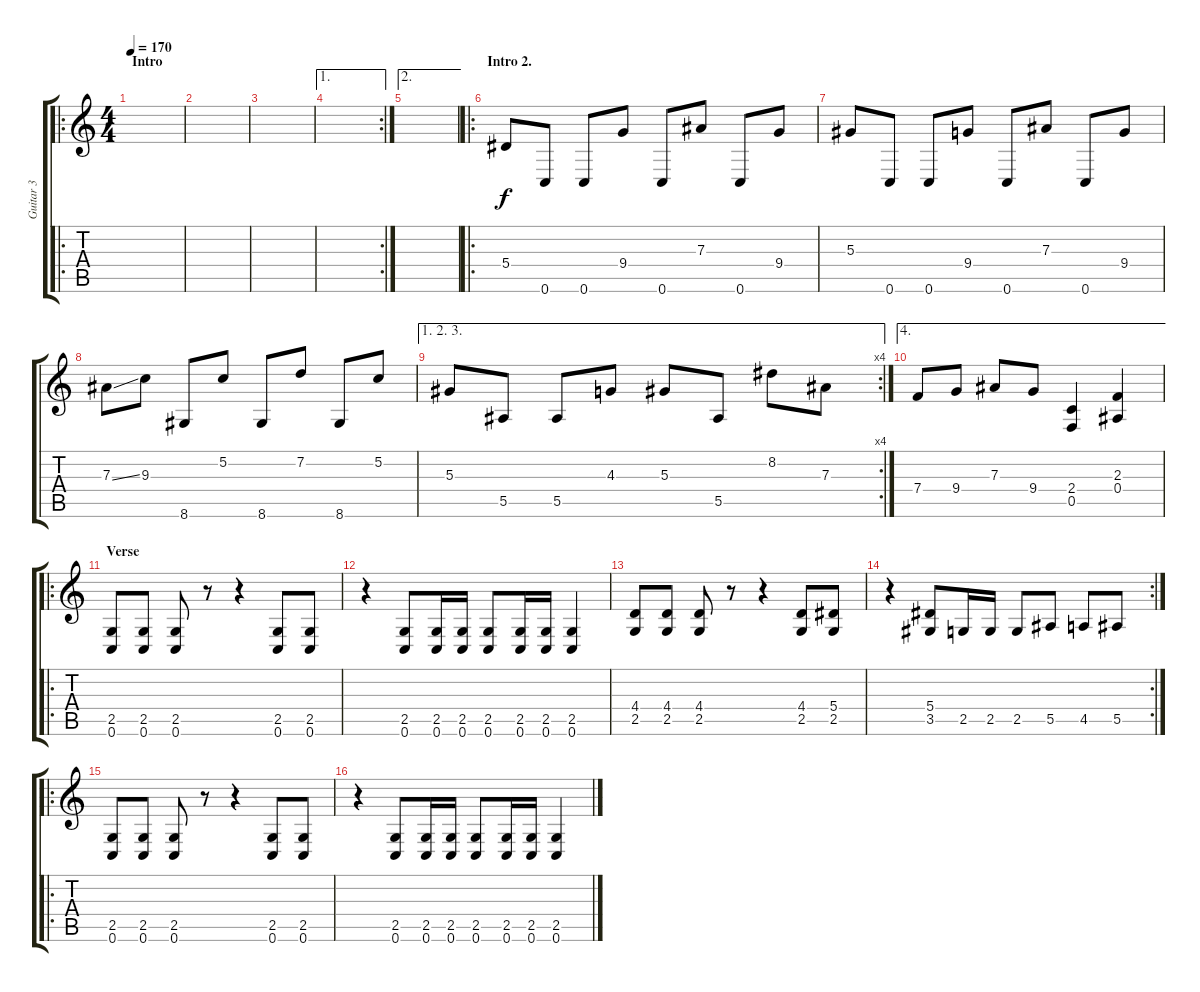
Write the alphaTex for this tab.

\track ("Guitar 3" "Guitar 3") {instrument distortionguitar}
\staff {score tabs}
\tuning (C4 G3 Eb3 Bb2 F2 C2) {hide}
\ro
\ts (4 4)
\section ("" "Intro")
\tempo 170
\clef g2
\ks c
|
|
|
\ae 1
\rc 2
|
\ae 2
|
\ro
\section ("" "Intro 2.")
5.4.8 0.6.8 0.6.8 9.4.8 0.6.8 7.3.8 0.6.8 9.4.8 |
5.3.8 0.6.8 0.6.8 9.4.8 0.6.8 7.3.8 0.6.8 9.4.8 |
7.3{ss}.8 9.3.8 8.6.8 5.2.8 8.6.8 7.2.8 8.6.8 5.2.8 |
\ae (1 2 3)
\rc 4
5.3.8 5.5.8 5.5.8 4.3.8 5.3.8 5.5.8 8.2.8 7.3.8 |
\ae 4
7.4.8 9.4.8 7.3.8 9.4.8 (2.4 0.5).4 (2.3 0.4).4 |
\ro
\section ("" "Verse")
(2.5 0.6).8 (2.5 0.6).8 (2.5 0.6).8 r.8 r.4 (2.5 0.6).8 (2.5 0.6).8 |
r.4 (2.5 0.6).8 (2.5 0.6).16 (2.5 0.6).16 (2.5 0.6).8 (2.5 0.6).16 (2.5 0.6).16 (2.5 0.6).4 |
(4.4 2.5).8 (4.4 2.5).8 (4.4 2.5).8 r.8 r.4 (4.4 2.5).8 (5.4 2.5).8 |
\rc 2
r.4 (5.4 3.5).8 2.5.16 2.5.16 2.5.8 5.5.8 4.5.8 5.5.8 |
\ro
(2.5 0.6).8 (2.5 0.6).8 (2.5 0.6).8 r.8 r.4 (2.5 0.6).8 (2.5 0.6).8 |
r.4 (2.5 0.6).8 (2.5 0.6).16 (2.5 0.6).16 (2.5 0.6).8 (2.5 0.6).16 (2.5 0.6).16 (2.5 0.6).4
